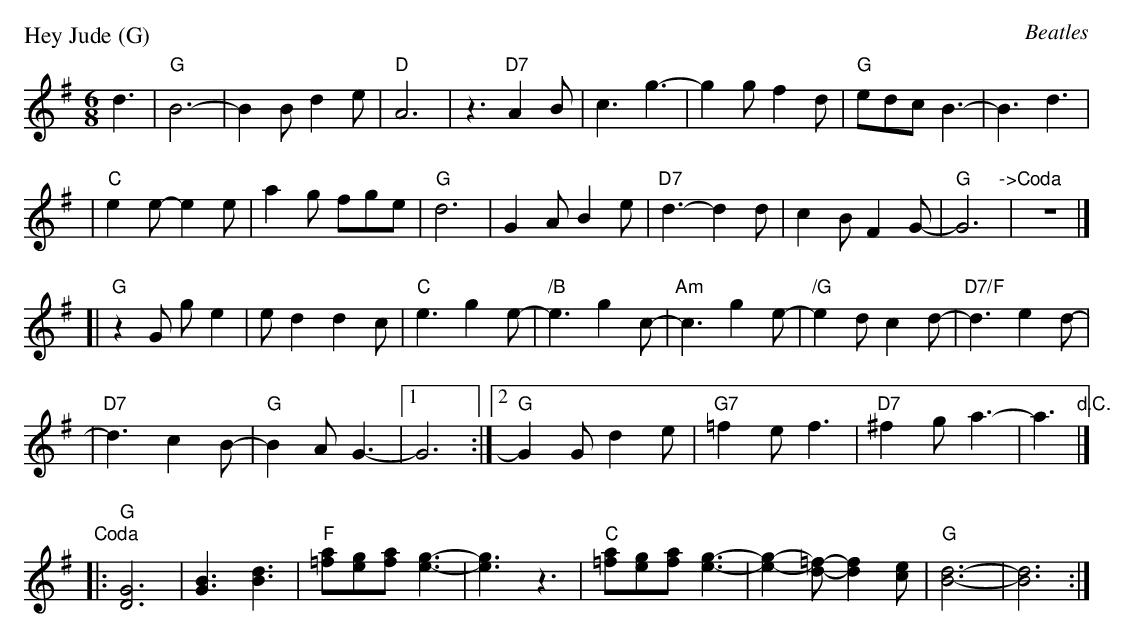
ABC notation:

X:1
P: Hey Jude (G)
C: Beatles
M: 6/8
L: 1/8
K: G
d3 \
| "G"B6- | B2B d2e | "D"A6 | z3 "D7"A2B \
| c3 g3- | g2g f2d | "G"edc B3- | B3 d3 |
| "C"e2e- e2e | a2g fge | "G"d6 | G2A B2e \
| "D7"d3- d2d | c2B F2G- | "G"G6 "->Coda"| z6 |]
[| "G"z2G ge2 | ed2 d2c | "C"e3 g2e- | "/B"e3 g2c- \
| "Am"c3 g2e- | "/G"e2d c2d- | "D7/F"d3 e2d- |
| "D7"d3 c2B- | "G"B2A G3- |1 G6 :|2 "G"G2G d2e | "G7"=f2e f3 | "D7"^f2g a3- | a3 "d.C."|]
"Coda"\
|: "G"[G6D6] | [B3G3] [d3B3] | "F"[a=f][ge][af] [g3-e3-] | [g3e3] z3 \
| "C"[a=f][ge][af] [g3-e3-] | [g2-e2-][=f-d-] [f2d2][ec] | "G"[d6-B6-] | [d6B6] :|
